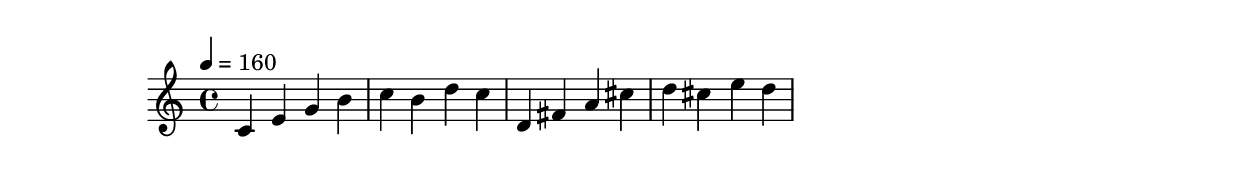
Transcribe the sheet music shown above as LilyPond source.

%% DO NOT EDIT this file manually; it is automatically
%% generated from LSR http://lsr.dsi.unimi.it
%% Make any changes in LSR itself, or in Documentation/snippets/new/ ,
%% and then run scripts/auxiliar/makelsr.py
%%
%% This file is in the public domain.
\version "2.14.0"

\header {
  lsrtags = "rhythms, tweaks-and-overrides, midi"

%% Translation of GIT committish: 8b93de6ce951b7b14bc7818f31019524295b990f
  texidoces = "
Para cambiar el tempo en la salida MIDI sin
imprimir nada, hacemos invisible la indicación metronómica:

"

  doctitlees = "Cambiar el tempo sin indicación metronómica"


%% Translation of GIT committish: 0a868be38a775ecb1ef935b079000cebbc64de40
  texidocde = "
Um das Tempo für die MIDI-Ausgabe zu ändern, ohne eine Tempoangabe in den
Noten auszugeben, kann die Metronombezeichnung unsichtbar gemacht werden:

"

  doctitlede = "Das Tempo ohne Metronom-Angabe verändern"

%% Translation of GIT committish: 4ab2514496ac3d88a9f3121a76f890c97cedcf4e
  texidocfr = "
Vous pouvez indiquer un changement de tempo pour le fichier MIDI sans
pour autant l'imprimer.  Il suffit alors de le rendre invisible aux
interprètes.

"
  doctitlefr = "Changement de tempo sans indication sur la partition"


  texidoc = "
To change the tempo in MIDI output without printing anything, make the
metronome mark invisible.

"
  doctitle = "Changing the tempo without a metronome mark"
} % begin verbatim

\score {
  \new Staff \relative c' {
    \tempo 4 = 160
    c4 e g b
    c4 b d c
    \set Score.tempoHideNote = ##t
    \tempo 4 = 96
    d,4 fis a cis
    d4 cis e d
  }
  \layout { }
  \midi { }
}
